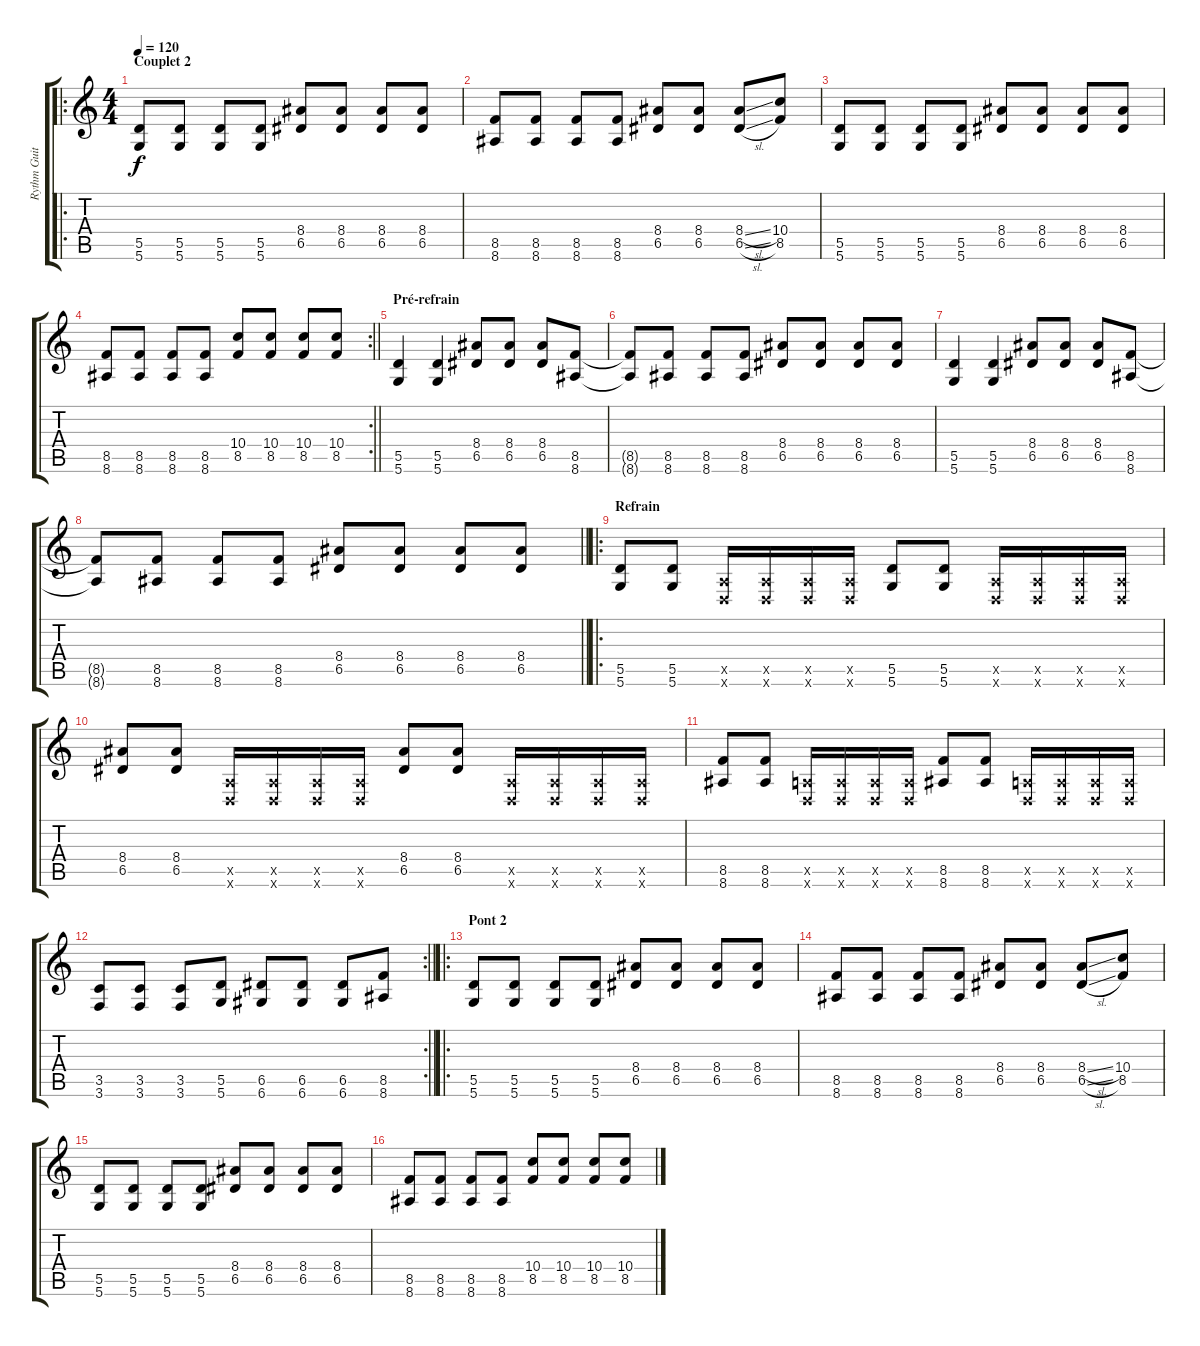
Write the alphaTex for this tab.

\track ("Rythm Guitar" "Rythm Guit") {instrument distortionguitar}
\staff {score tabs}
\tuning (E4 B3 G3 D3 A2 D2) {hide}
\ro
\ts (4 4)
\section ("" "Couplet 2")
\tempo 120
\clef g2
\ks c
(5.5 5.6).8{dy f} (5.5 5.6).8 (5.5 5.6).8 (5.5 5.6).8 (8.4 6.5).8 (8.4 6.5).8 (8.4 6.5).8 (8.4 6.5).8 |
(8.5 8.6).8 (8.5 8.6).8 (8.5 8.6).8 (8.5 8.6).8 (8.4 6.5).8 (8.4 6.5).8 (8.4{sl} 6.5{sl}).8 (10.4 8.5).8 |
(5.5 5.6).8 (5.5 5.6).8 (5.5 5.6).8 (5.5 5.6).8 (8.4 6.5).8 (8.4 6.5).8 (8.4 6.5).8 (8.4 6.5).8 |
\rc 2
\barLineRight lightlight
(8.5 8.6).8 (8.5 8.6).8 (8.5 8.6).8 (8.5 8.6).8 (10.4 8.5).8 (10.4 8.5).8 (10.4 8.5).8 (10.4 8.5).8 |
\section ("" "Pré-refrain")
(5.5 5.6).4 (5.5 5.6).4 (8.4 6.5).8 (8.4 6.5).8 (8.4 6.5).8 (8.5 8.6).8 |
(8.5{t} 8.6{t}).8 (8.5 8.6).8 (8.5 8.6).8 (8.5 8.6).8 (8.4 6.5).8 (8.4 6.5).8 (8.4 6.5).8 (8.4 6.5).8 |
(5.5 5.6).4 (5.5 5.6).4 (8.4 6.5).8 (8.4 6.5).8 (8.4 6.5).8 (8.5 8.6).8 |
\barLineRight lightlight
(8.5{t} 8.6{t}).8 (8.5 8.6).8 (8.5 8.6).8 (8.5 8.6).8 (8.4 6.5).8 (8.4 6.5).8 (8.4 6.5).8 (8.4 6.5).8 |
\ro
\section ("" "Refrain")
(5.5 5.6).8 (5.5 5.6).8 (0.5{x} 0.6{x}).16 (0.5{x} 0.6{x}).16 (0.5{x} 0.6{x}).16 (0.5{x} 0.6{x}).16 (5.5 5.6).8 (5.5 5.6).8 (0.5{x} 0.6{x}).16 (0.5{x} 0.6{x}).16 (0.5{x} 0.6{x}).16 (0.5{x} 0.6{x}).16 |
(8.4 6.5).8 (8.4 6.5).8 (0.5{x} 0.6{x}).16 (0.5{x} 0.6{x}).16 (0.5{x} 0.6{x}).16 (0.5{x} 0.6{x}).16 (8.4 6.5).8 (8.4 6.5).8 (0.5{x} 0.6{x}).16 (0.5{x} 0.6{x}).16 (0.5{x} 0.6{x}).16 (0.5{x} 0.6{x}).16 |
(8.5 8.6).8 (8.5 8.6).8 (0.5{x} 0.6{x}).16 (0.5{x} 0.6{x}).16 (0.5{x} 0.6{x}).16 (0.5{x} 0.6{x}).16 (8.5 8.6).8 (8.5 8.6).8 (0.5{x} 0.6{x}).16 (0.5{x} 0.6{x}).16 (0.5{x} 0.6{x}).16 (0.5{x} 0.6{x}).16 |
\rc 2
\barLineRight lightlight
(3.5 3.6).8 (3.5 3.6).8 (3.5 3.6).8 (5.5 5.6).8 (6.5 6.6).8 (6.5 6.6).8 (6.5 6.6).8 (8.5 8.6).8 |
\ro
\section ("" "Pont 2")
(5.5 5.6).8 (5.5 5.6).8 (5.5 5.6).8 (5.5 5.6).8 (8.4 6.5).8 (8.4 6.5).8 (8.4 6.5).8 (8.4 6.5).8 |
(8.5 8.6).8 (8.5 8.6).8 (8.5 8.6).8 (8.5 8.6).8 (8.4 6.5).8 (8.4 6.5).8 (8.4{sl} 6.5{sl}).8 (10.4 8.5).8 |
(5.5 5.6).8 (5.5 5.6).8 (5.5 5.6).8 (5.5 5.6).8 (8.4 6.5).8 (8.4 6.5).8 (8.4 6.5).8 (8.4 6.5).8 |
(8.5 8.6).8 (8.5 8.6).8 (8.5 8.6).8 (8.5 8.6).8 (10.4 8.5).8 (10.4 8.5).8 (10.4 8.5).8 (10.4 8.5).8
